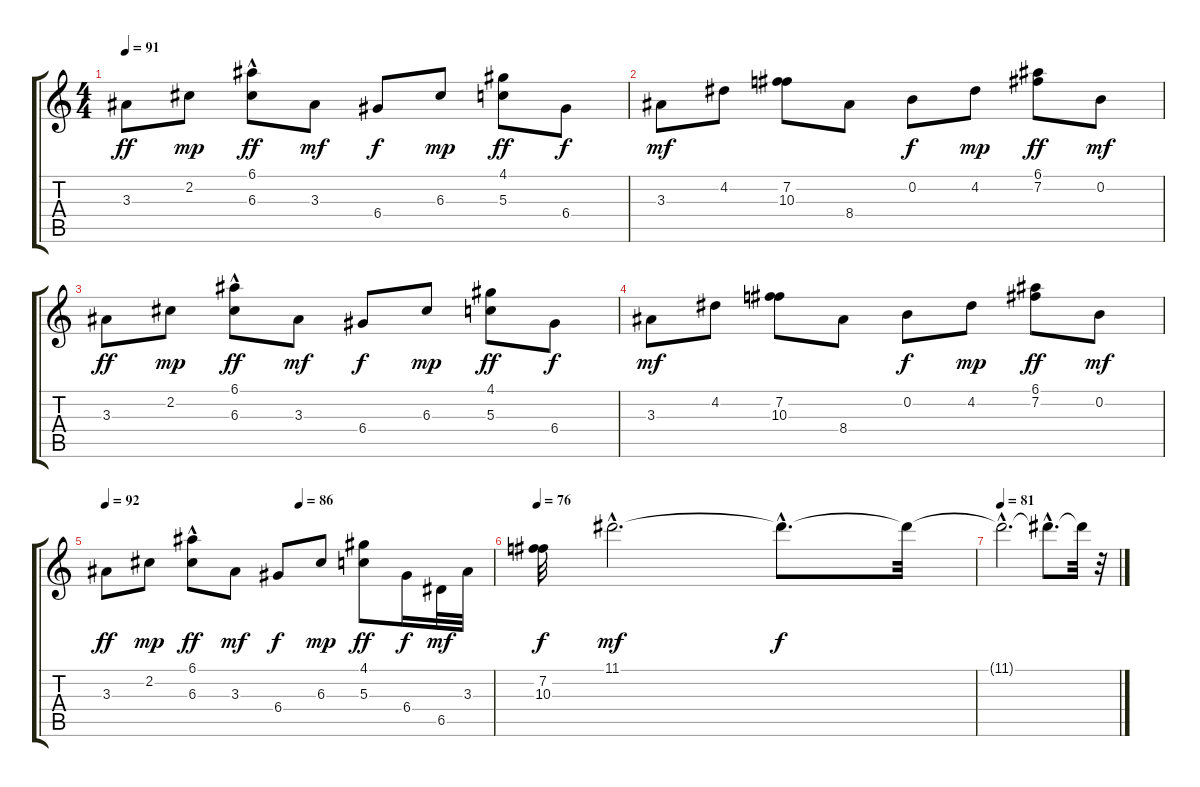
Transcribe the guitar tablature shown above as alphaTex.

\track "" {instrument acousticguitarsteel}
\staff {score tabs}
\tuning (E4 B3 G3 D3 A2 E2) {hide}
\ts (4 4)
\tempo 91
\clef g2
\ks c
3.3.8{dy ff} 2.2.8{dy mp} (6.1{hac} 6.3{hac}).8{dy ff} 3.3.8{dy mf} 6.4.8{dy f} 6.3.8{dy mp} (4.1 5.3).8{dy ff} 6.4.8{dy f} |
3.3.8{dy mf} 4.2.8 (7.2 10.3).8 8.4.8 0.2.8{dy f} 4.2.8{dy mp} (6.1 7.2).8{dy ff} 0.2.8{dy mf} |
3.3.8{dy ff} 2.2.8{dy mp} (6.1{hac} 6.3{hac}).8{dy ff} 3.3.8{dy mf} 6.4.8{dy f} 6.3.8{dy mp} (4.1 5.3).8{dy ff} 6.4.8{dy f} |
3.3.8{dy mf} 4.2.8 (7.2 10.3).8 8.4.8 0.2.8{dy f} 4.2.8{dy mp} (6.1 7.2).8{dy ff} 0.2.8{dy mf} |
\tempo 92
\tempo (86 0.5)
3.3.8{dy ff} 2.2.8{dy mp} (6.1{hac} 6.3{hac}).8{dy ff} 3.3.8{dy mf} 6.4.8{dy f} 6.3.8{dy mp} (4.1 5.3).8{dy ff} 6.4.16{dy f} 6.5.32{dy mf} 3.3.32 |
\tempo 76
(7.2 10.3).32{dy f} 11.1{hac}.2{d dy mf} 11.1{hac t}.8{d dy f} 11.1{t}.32 |
\tempo 81
11.1{hac t}.2{d} 11.1{hac t}.8{d} 11.1{t}.32 r.32
